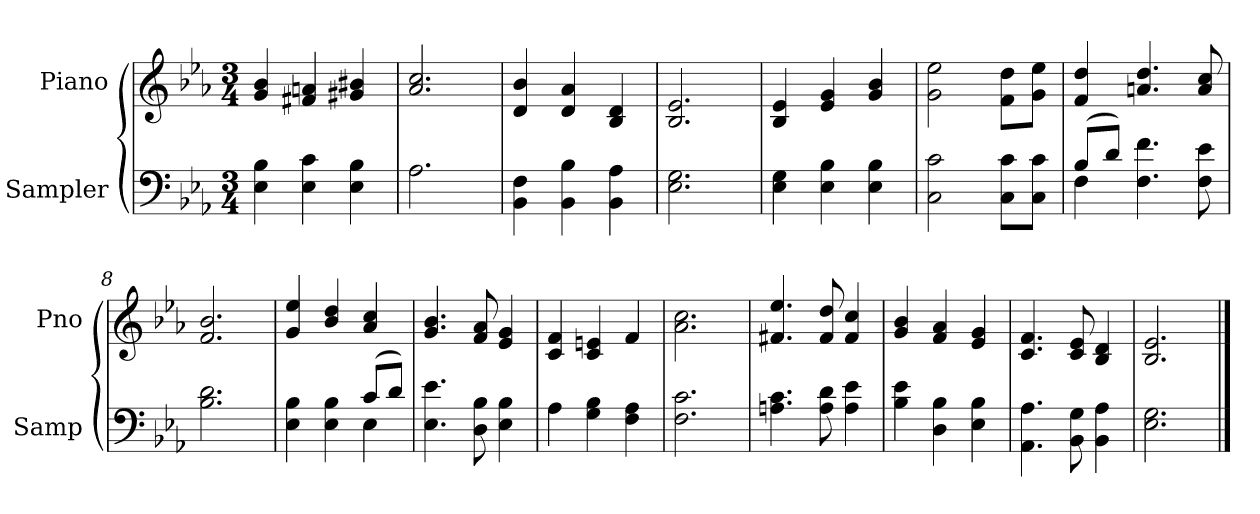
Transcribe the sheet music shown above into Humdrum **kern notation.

**kern	**kern
*part2	*part1
*staff2	*staff1
*I"Sampler	*I"Piano
*I'Samp	*I'Pno
*clefF4	*clefG2
*k[b-e-a-]	*k[b-e-a-]
*E-:	*E-:
*M3/4	*M3/4
=1	=1
4E-\ 4B-\	4g/ 4b-/
4E-\ 4c\	4f#X/ 4an/
4E-\ 4B-\	4g#X/ 4b#X/
=2	=2
2.A-\	2.a-/ 2.cc/
=3	=3
4BB-\ 4F\	4d/ 4b-/
4BB-\ 4B-\	4d/ 4a-/
4BB-\ 4A-\	4B-/ 4d/
=4	=4
2.E-\ 2.G\	2.B-/ 2.e-/
=5	=5
4E-\ 4G\	4B-/ 4e-/
4E-\ 4B-\	4e-/ 4g/
4E-\ 4B-\	4g/ 4b-/
=6	=6
2C\ 2c\	2g\ 2ee-\
8C\ 8c\L	8f\ 8dd\L
8C\ 8c\J	8g\ 8ee-\J
=7	=7
*^	*
(8B-/L	4F	4f/ 4dd/
8d/J)	.	.
4.F\ 4.f\	2ryy	4.an/ 4.dd/
8F\ 8e-\	.	8a/ 8cc/
*v	*v	*
=8	=8
2.B-\ 2.d\	2.f/ 2.b-/
=9	=9
*^	*
4E-\ 4B-\	2ryy	4g/ 4ee-/
4E-\ 4B-\	.	4b-/ 4dd/
(8c/L	4E-	4a-/ 4cc/
8d/J)	.	.
*v	*v	*
=10	=10
4.E- 4.e-	4.g/ 4.b-/
8D 8B-	8f/ 8a-/
4E- 4B-	4e-/ 4g/
=11	=11
4A-\	4c/ 4f/
4G\ 4B-\	4c/ 4en/
4F\ 4A-\	4f/
=12	=12
2.F\ 2.c\	2.a-\ 2.cc\
=13	=13
4.An\ 4.c\	4.f#X/ 4.ee-/
8A\ 8d\	8f#/ 8dd/
4A\ 4e-\	4f#/ 4cc/
=14	=14
4B-\ 4e-\	4g/ 4b-/
4D\ 4B-\	4f/ 4a-/
4E-\ 4B-\	4e-/ 4g/
=15	=15
4.AA-\ 4.A-\	4.c/ 4.f/
8BB-\ 8G\	8c/ 8e-/
4BB-\ 4A-\	4B-/ 4d/
=16	=16
2.E-\ 2.G\	2.B-/ 2.e-/
==	==
*-	*-
